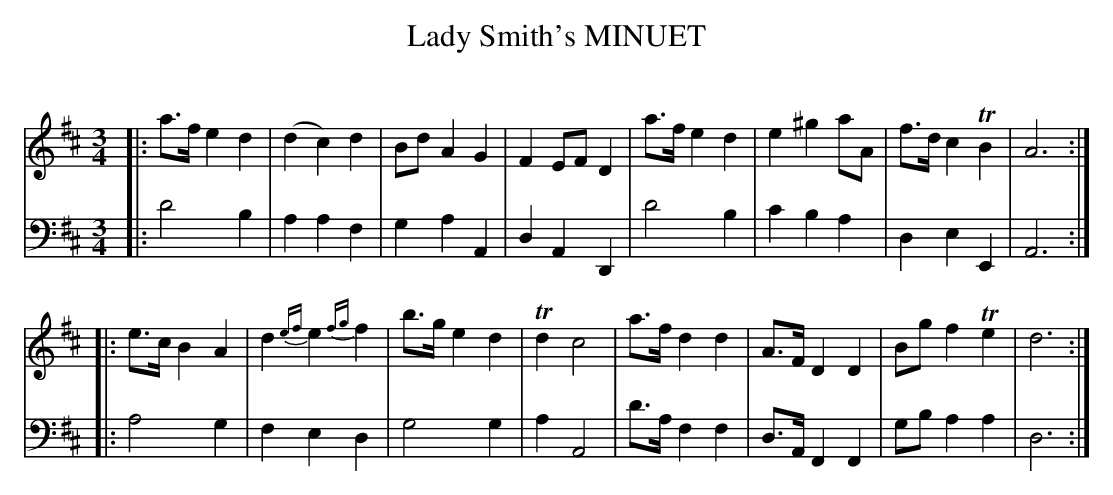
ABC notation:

X:1
T: Lady Smith's MINUET
C:
M: 3/4
L: 1/8
K: D
V: 1 staves=2
|:\
a>f e2 d2 | (d2 c2) d2 | Bd A2 G2 | F2 EF D2 |\
a>f e2 d2 | e2 ^g2 aA | f>d c2 TB2 | A6 :|
|:\
e>c B2 A2 | d2 {ef}e2 {fg}f2 | b>g e2 d2 | Td2 c4 |\
a>f d2 d2 | A>F D2 D2 | Bg f2 Te2 | d6 :|
V: 2 clef=bass middle=d
|:\
d'4 b2 | a2 a2 f2 | g2 a2 A2 | d2 A2 D2 | d'4 b2 |
c'2 b2 a2 | d2 e2 E2 | A6 :| |: a4 g2 | f2 e2 d2 | g4
g2 | a2 A4 | d'>a f2 f2 | d>A F2 F2 | gb a2 a2 | d6 :|
